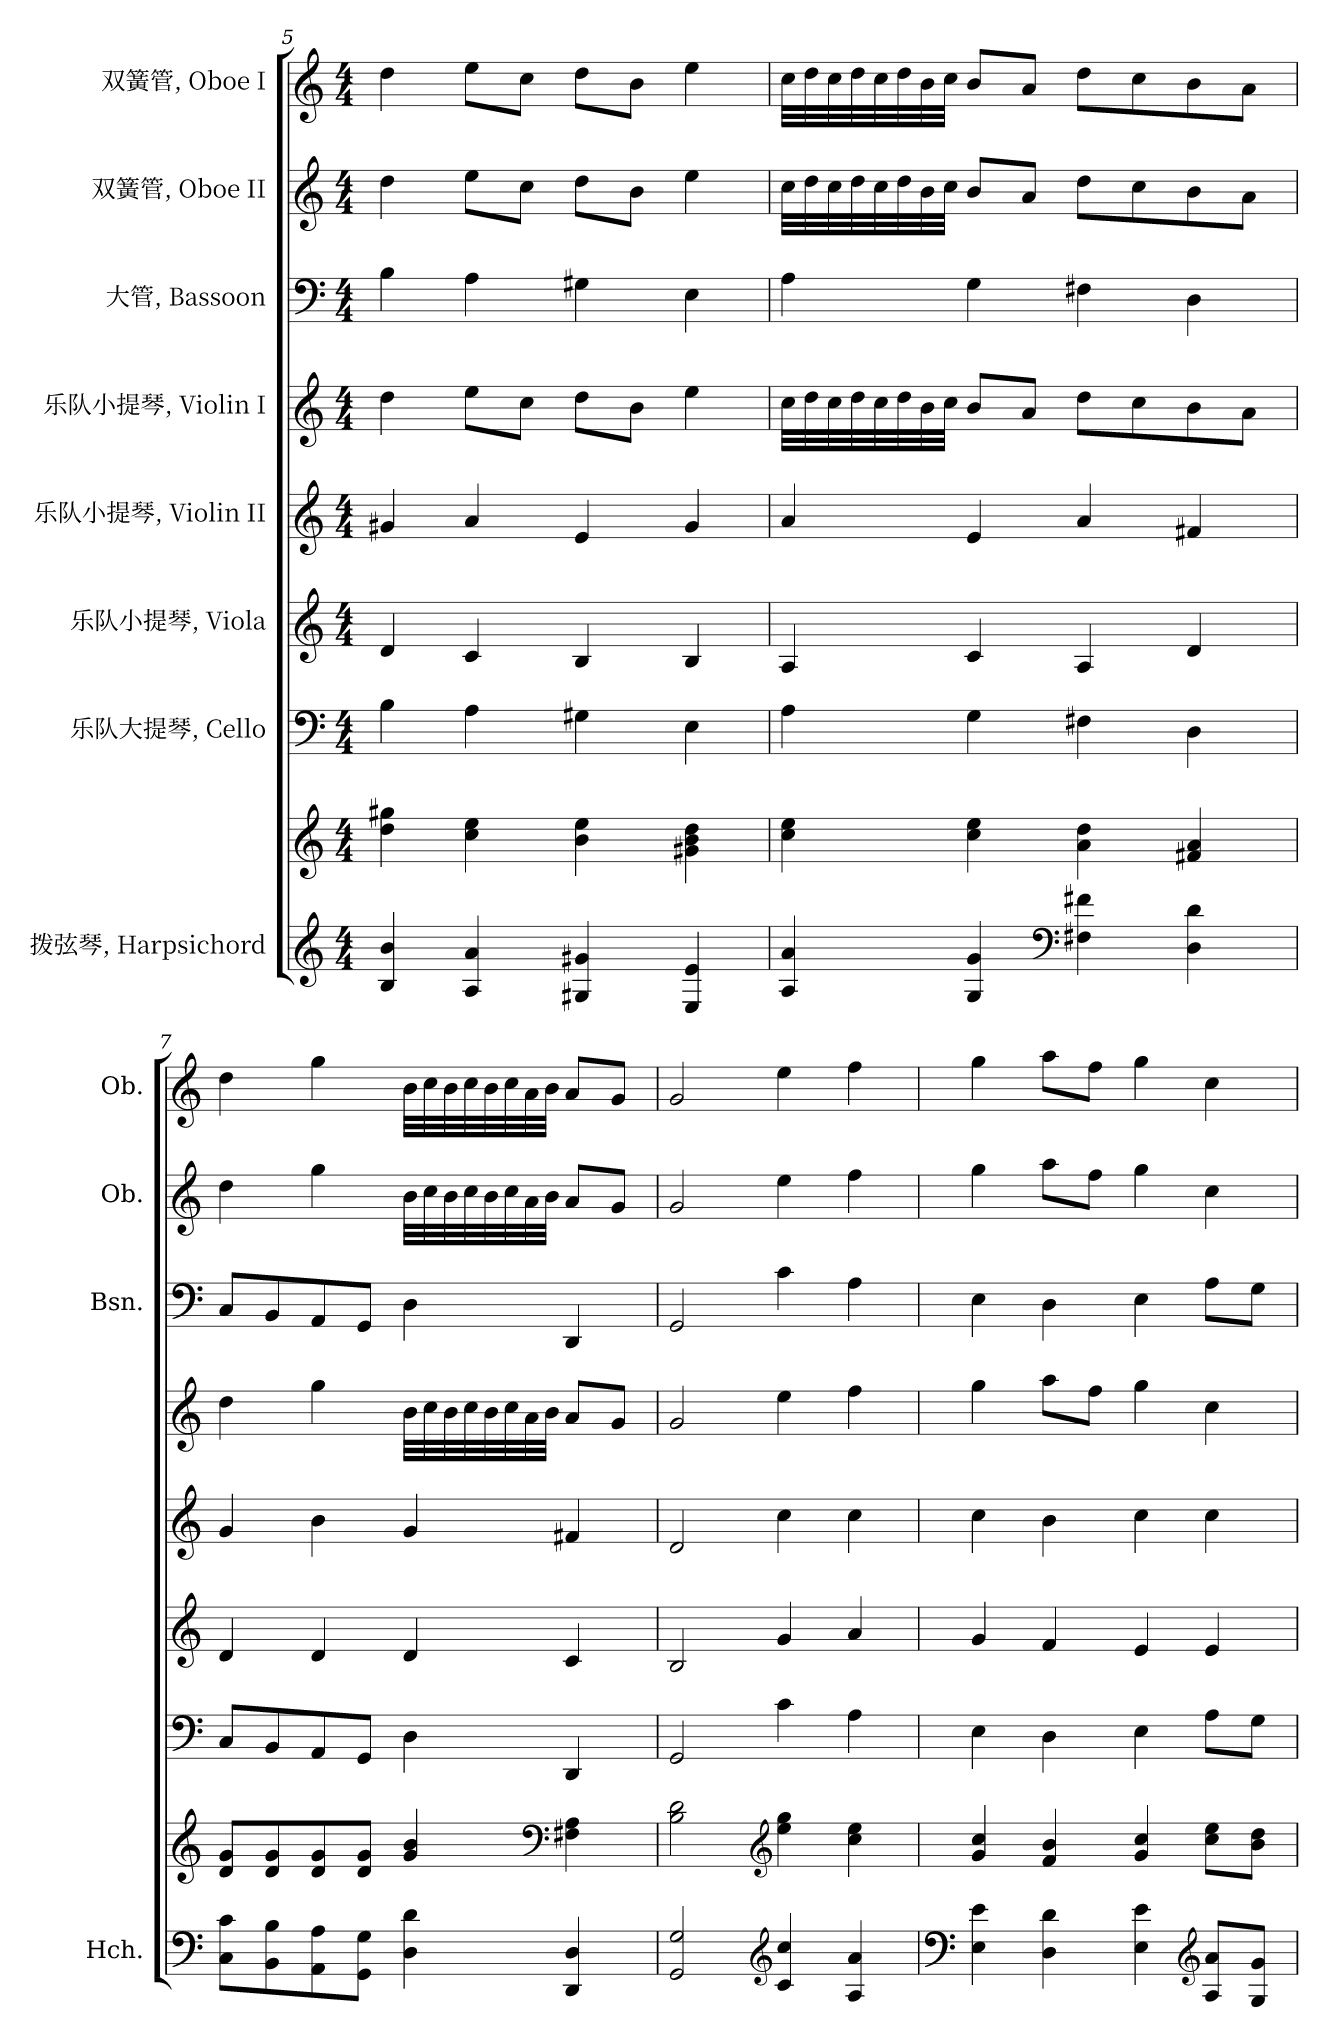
**kern	**kern	**kern	**kern	**kern	**kern	**kern	**kern	**kern
*part8	*part8	*part7	*part6	*part5	*part4	*part3	*part2	*part1
*staff9	*staff8	*staff7	*staff6	*staff5	*staff4	*staff3	*staff2	*staff1
*I"拨弦琴, Harpsichord	*	*I"乐队大提琴, Cello	*I"乐队小提琴, Viola	*I"乐队小提琴, Violin II	*I"乐队小提琴, Violin I	*I"大管, Bassoon	*I"双簧管, Oboe II	*I"双簧管, Oboe I
*I'Hch.	*	*	*	*	*	*I'Bsn.	*I'Ob.	*I'Ob.
*clefG2	*clefG2	*clefF4	*clefG2	*clefG2	*clefG2	*clefF4	*clefG2	*clefG2
*k[]	*k[]	*k[]	*k[]	*k[]	*k[]	*k[]	*k[]	*k[]
*M4/4	*M4/4	*M4/4	*M4/4	*M4/4	*M4/4	*M4/4	*M4/4	*M4/4
=5	=5	=5	=5	=5	=5	=5	=5	=5
4B/ 4b/	4dd\ 4gg#X\	4B\	4d/	4g#X/	4dd\	4B\	4dd\	4dd\
4A/ 4a/	4cc\ 4ee\	4A\	4c/	4a/	8ee\L	4A\	8ee\L	8ee\L
.	.	.	.	.	8cc\J	.	8cc\J	8cc\J
4G#X/ 4g#X/	4b\ 4ee\	4G#X\	4B/	4e/	8dd\L	4G#X\	8dd\L	8dd\L
.	.	.	.	.	8b\J	.	8b\J	8b\J
4E/ 4e/	4g#X\ 4b\ 4dd\	4E\	4B/	4g#/	4ee\	4E\	4ee\	4ee\
=6	=6	=6	=6	=6	=6	=6	=6	=6
4A/ 4a/	4cc\ 4ee\	4A\	4A/	4a/	32cc\LLL	4A\	32cc\LLL	32cc\LLL
.	.	.	.	.	32dd\	.	32dd\	32dd\
.	.	.	.	.	32cc\	.	32cc\	32cc\
.	.	.	.	.	32dd\	.	32dd\	32dd\
.	.	.	.	.	32cc\	.	32cc\	32cc\
.	.	.	.	.	32dd\	.	32dd\	32dd\
.	.	.	.	.	32b\	.	32b\	32b\
.	.	.	.	.	32cc\JJJ	.	32cc\JJJ	32cc\JJJ
4G/ 4g/	4cc\ 4ee\	4G\	4c/	4e/	8b/L	4G\	8b/L	8b/L
.	.	.	.	.	8a/J	.	8a/J	8a/J
*clefF4	*	*	*	*	*	*	*	*
4F#X\ 4f#X\	4a\ 4dd\	4F#X\	4A/	4a/	8dd\L	4F#X\	8dd\L	8dd\L
.	.	.	.	.	8cc\	.	8cc\	8cc\
4D\ 4d\	4f#X/ 4a/	4D\	4d/	4f#X/	8b\	4D\	8b\	8b\
.	.	.	.	.	8a\J	.	8a\J	8a\J
!!LO:PB:g=z
=7	=7	=7	=7	=7	=7	=7	=7	=7
8C\ 8c\L	8d/ 8g/L	8C/L	4d/	4g/	4dd\	8C/L	4dd\	4dd\
8BB\ 8B\	8d/ 8g/	8BB/	.	.	.	8BB/	.	.
8AA\ 8A\	8d/ 8g/	8AA/	4d/	4b\	4gg\	8AA/	4gg\	4gg\
8GG\ 8G\J	8d/ 8g/J	8GG/J	.	.	.	8GG/J	.	.
4D\ 4d\	4g/ 4b/	4D\	4d/	4g/	32b\LLL	4D\	32b\LLL	32b\LLL
.	.	.	.	.	32cc\	.	32cc\	32cc\
.	.	.	.	.	32b\	.	32b\	32b\
.	.	.	.	.	32cc\	.	32cc\	32cc\
.	.	.	.	.	32b\	.	32b\	32b\
.	.	.	.	.	32cc\	.	32cc\	32cc\
.	.	.	.	.	32a\	.	32a\	32a\
.	.	.	.	.	32b\JJJ	.	32b\JJJ	32b\JJJ
*	*clefF4	*	*	*	*	*	*	*
4DD/ 4D/	4F#X\ 4A\	4DD/	4c/	4f#X/	8a/L	4DD/	8a/L	8a/L
.	.	.	.	.	8g/J	.	8g/J	8g/J
=8	=8	=8	=8	=8	=8	=8	=8	=8
2GG/ 2G/	2B\ 2d\	2GG/	2B/	2d/	2g/	2GG/	2g/	2g/
*clefG2	*clefG2	*	*	*	*	*	*	*
4c/ 4cc/	4ee\ 4gg\	4c\	4g/	4cc\	4ee\	4c\	4ee\	4ee\
4A/ 4a/	4cc\ 4ee\	4A\	4a/	4cc\	4ff\	4A\	4ff\	4ff\
=9	=9	=9	=9	=9	=9	=9	=9	=9
*clefF4	*	*	*	*	*	*	*	*
4E\ 4e\	4g/ 4cc/	4E\	4g/	4cc\	4gg\	4E\	4gg\	4gg\
4D\ 4d\	4f/ 4b/	4D\	4f/	4b\	8aa\L	4D\	8aa\L	8aa\L
.	.	.	.	.	8ff\J	.	8ff\J	8ff\J
4E\ 4e\	4g/ 4cc/	4E\	4e/	4cc\	4gg\	4E\	4gg\	4gg\
*clefG2	*	*	*	*	*	*	*	*
8A/ 8a/L	8cc\ 8ee\L	8A\L	4e/	4cc\	4cc\	8A\L	4cc\	4cc\
8G/ 8g/J	8b\ 8dd\J	8G\J	.	.	.	8G\J	.	.
=	=	=	=	=	=	=	=	=
*-	*-	*-	*-	*-	*-	*-	*-	*-
